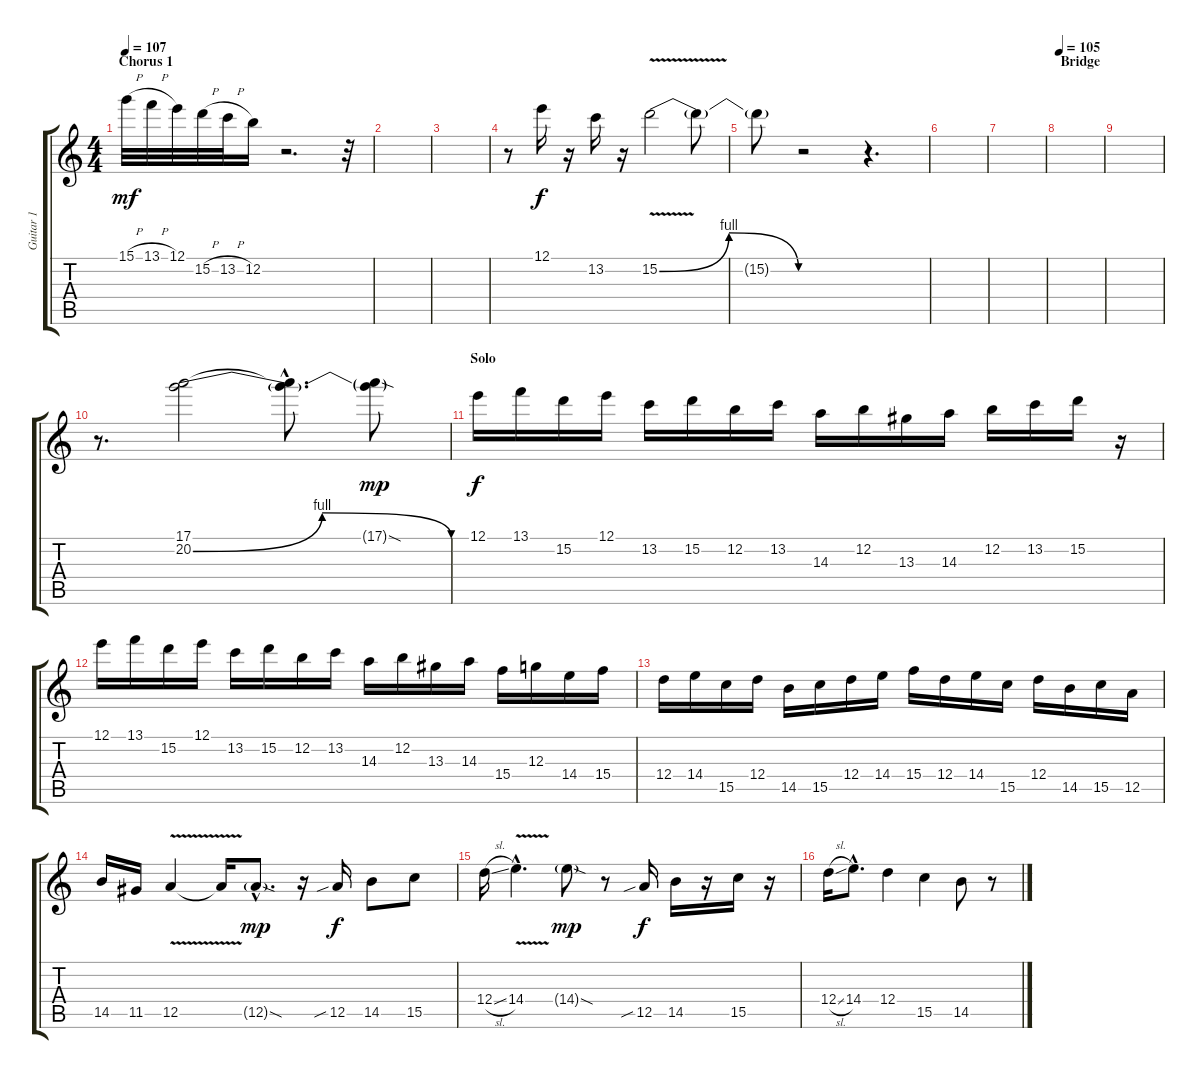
\track ("Guitar 1" "Guitar 1") {instrument overdrivenguitar}
\staff {score tabs}
\tuning (E4 B3 G3 D3 A2 E2) {hide}
\ts (4 4)
\section ("" "Chorus 1")
\tempo 107
\clef g2
\ks c
15.1{h}.32{dy mf} 13.1{h}.32 12.1.32 15.2{h}.32 13.2{h}.32 12.2.16 r.2{d} r.32 |
|
|
r.8{volume 10} 12.1.16{dy f} r.16 13.2.16 r.16 15.2{be (bendrelease 0 0 30 4 58 4 60 0) v}.2 15.2{t}.8 |
15.2{t}.8 r.2 r.4{d} |
|
|
\section ("" "Bridge")
\tempo 105
|
|
r.8{d volume 12} (17.1 20.2{be (bendrelease 0 0 5 4 50 4 60 0)}).2 (17.1{hac t} 20.2{hac t}).8{d} (17.1{sod g} 20.2{t}).8{dy mp} |
\section ("" "Solo")
12.1.16{dy f} 13.1.16 15.2.16 12.1.16 13.2.16 15.2.16 12.2.16 13.2.16 14.3.16 12.2.16 13.3.16 14.3.16 12.2.16 13.2.16 15.2.16 r.16 |
12.1.16 13.1.16 15.2.16 12.1.16 13.2.16 15.2.16 12.2.16 13.2.16 14.3.16 12.2.16 13.3.16 14.3.16 15.4.16 12.3.16 14.4.16 15.4.16 |
12.4.16 14.4.16 15.5.16 12.4.16 14.5.16 15.5.16 12.4.16 14.4.16 15.4.16 12.4.16 14.4.16 15.5.16 12.4.16 14.5.16 15.5.16 12.5.16 |
14.5.16 11.5.16 12.5{v}.4 12.5{t}.16 12.5{sod g hac}.8{d dy mp} r.16 12.5{sib}.16{dy f} 14.5.8 15.5.8 |
12.4{sl}.16 14.4{v hac}.4{d} 14.4{sod g}.8{dy mp} r.8 12.5{sib}.16{dy f} 14.5.16 r.16 15.5.16 r.16 |
12.4{sl}.16 14.4{hac}.8{d} 12.4.4 15.5.4 14.5.8 r.8
